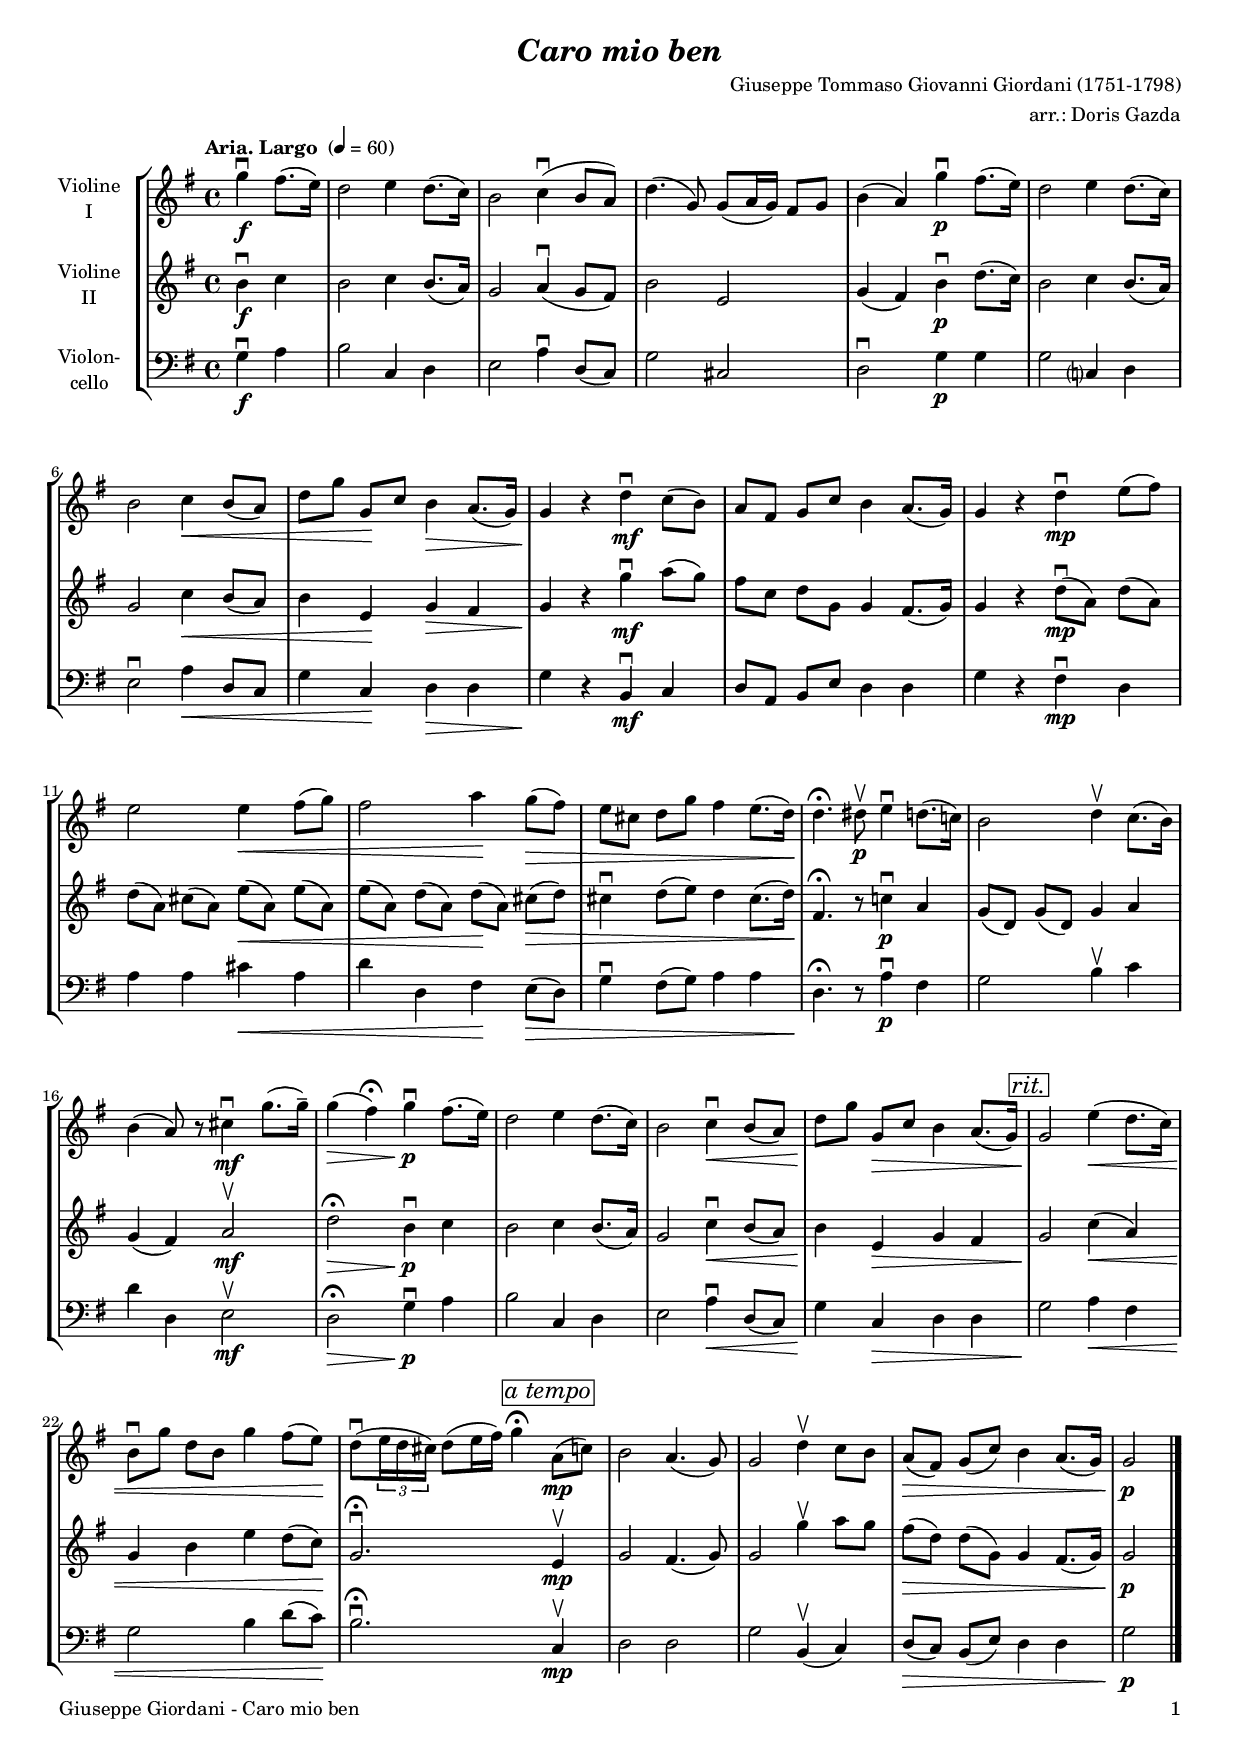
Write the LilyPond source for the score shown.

\version "2.20.2"
\include "deutsch.ly"

#(set-global-staff-size 16.75)

\header {
  title     = \markup \bold \italic "Caro mio ben"
  composer  = "Giuseppe Tommaso Giovanni Giordani (1751-1798)"
  arranger  = "arr.: Doris Gazda"
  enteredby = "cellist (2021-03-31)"
%  piece     = ""
}


voiceconsts = {
  \key d \major
  \time 4/4
  \clef "treble"
%  \numericTimeSignature
  \compressEmptyMeasures
  % Set default beaming for all staves
  \set Timing.beamExceptions = #'()
  \set Timing.baseMoment     = #(ly:make-moment 1 4)
  \set Timing.beatStructure  = #'(1 1 1 1)
  \tempo "Aria. Largo " 4=60
}

micl = "clarinet"
mifl = "flute"
miob = "oboe"
mifh = "french horn"
misx = "tenor sax"
mist = "string ensemble 1"
mivl = "violin"
miba = "cello"

boxa = { \bar "||" \mark \markup \box \italic "A" \key c \major }
boxb = { \bar "||" \mark \markup \box \italic "B" \key f \major }

atem = \mark \markup \box \italic "a tempo"
rit  = \mark \markup \box \italic "rit."

va = \relative c'' {
  \voiceconsts
  
  \partial 2 d4\downbow\f cis8.( h16)
  a2 h4 a8.( g16)
  fis2 g4(\downbow fis8 e)
  a4.( d,8) d( e16 d) cis8 d
  fis4( e) d'\downbow\p cis8.( h16)
  a2 h4 a8.( g16)
  
  fis2 g4\< fis8( e)
  a d d,\! g fis4\> e8.( d16)
  d4\! r a'\downbow\mf g8( fis)
  e cis d g fis4 e8.( d16)
  d4 r a'\downbow\mp h8( cis)
  h2 h4\< cis8( d)

  cis2 e4\! d8(\> cis)
  h gis a d cis4 h8.( a16)
  a4.\fermata\! ais8\upbow\p h4\downbow a8.( g!16)
  fis2 a4\upbow g8.( fis16)
  fis4( e8) r gis4\downbow\mf d'8.( d16)--

  d4(\> cis)\fermata d4\downbow\!\p cis8.( h16)
  a2 h4 a8.( g16)
  fis2 g4\downbow\< fis8( e)
  a\! d d,\> g fis4 e8.( d16) \rit
  d2\! h'4(\< a8. g16)
  fis8\downbow d' a fis d'4 cis8( h)\!

  a(\downbow \tuplet 3/2 8 { h16 a gis) } a8( h16 cis) d4\fermata \atem e,8(\mp g)
  fis2 e4.( d8)
  d2 a'4\upbow g8 fis
  e(\> cis) d( g) fis4 e8.( d16)
  d2\!\p \bar "|."
}

vb = \relative c' {
  \voiceconsts

  \partial 2 fis4\downbow\f g
  fis2 g4 fis8.( e16)
  d2 e4(\downbow d8 cis)
  fis2 h,
  d4( cis) fis\downbow\p a8.( g16)
  fis2 g4 fis8.( e16)

  d2 g4\< fis8( e)
  fis4 h,\! d\> cis
  d\! r d'\downbow\mf e8( d)
  cis g a d, d4 cis8.( d16)
  d4 r a'8(\downbow\mp e) a( e)
  a( e) gis( e) h'(\< e,) h'( e,)

  h'( e,) a( e) a(\! e) gis(\> a)
  gis4\downbow a8( h) a4 gis8.( a16)
  cis,4.\fermata\! r8 g'!4\downbow\p e
  d8( a) d( a) d4 e
  d( cis) e2\upbow\mf

  a\fermata\> fis4\downbow\!\p g
  fis2 g4 fis8.( e16)
  d2 g4\downbow\< fis8( e)
  fis4\! h,\> d cis \rit
  d2\! g4(\< e)
  d fis h a8( g)\!

  d2.\fermata\downbow \atem h4\upbow\mp
  d2 cis4.( d8)
  d2 d'4\upbow e8 d
  cis(\> a) a( d,) d4 cis8.( d16)
  d2\!\p \bar "|."
}

vc = \relative c {
  \voiceconsts
  \clef "bass"
  
  \partial 2 d4\downbow\f e
  fis2 g,4 a
  h2 e4\downbow a,8( g)
  d'2 gis,
  a\downbow d4\p d
  d2 g,?4 a

  h2\downbow e4\< a,8 g
  d'4 g,\! a\> a
  d\! r fis,\downbow\mf g
  a8 e fis h a4 a
  d r cis\downbow\mp a
  e' e gis\< e

  a a, cis\! h8(\> a)
  d4\downbow cis8( d) e4 e
  a,4.\fermata\! r8 e'4\downbow\p cis
  d2 fis4\upbow g
  a a, h2\upbow\mf

  a\fermata\> d4\downbow\!\p e
  fis2 g,4 a
  h2 e4\downbow\< a,8( g)
  d'4\! g,\> a a \rit
  d2\! e4\< cis
  d2 fis4 a8( g)\!

  fis2.\fermata\downbow \atem g,4\upbow\mp
  a2 a
  d fis,4(\upbow g)
  a8(\> g) fis( h) a4 a
  d2\!\p \bar "|."
}


music = \new StaffGroup <<
      \new Staff {
	\set Staff.midiInstrument = \mivl
	\set Staff.instrumentName = \markup \center-column { "Violine" "I" }
	\transpose d g { \va }
      }

      \new Staff {
	\set Staff.midiInstrument = \mivl
	\set Staff.instrumentName = \markup \center-column { "Violine" "II" }
	\transpose d g { \vb }
      }

      \new Staff {
	\set Staff.midiInstrument = \miba
	\set Staff.instrumentName = \markup \center-column { "Violon-" "cello" }
	\transpose d g { \vc }
      }
>>

\book {
   \paper {
    print-page-number = ##t
    print-first-page-number = ##t
    ragged-last-bottom = ##f
    oddHeaderMarkup = \markup \null
    evenHeaderMarkup = \markup \null
    oddFooterMarkup = \markup {
      \fill-line {
        \on-the-fly #print-page-number-check-first
        "Giuseppe Giordani - Caro mio ben" \fromproperty #'page:page-number-string
      }
    }
    evenFooterMarkup = \oddFooterMarkup
  } \score {
    \music
    \layout {}
  }

  \score {
    \unfoldRepeats \music

    \midi {
      \context {
        \Score
      }
    }
  }
}